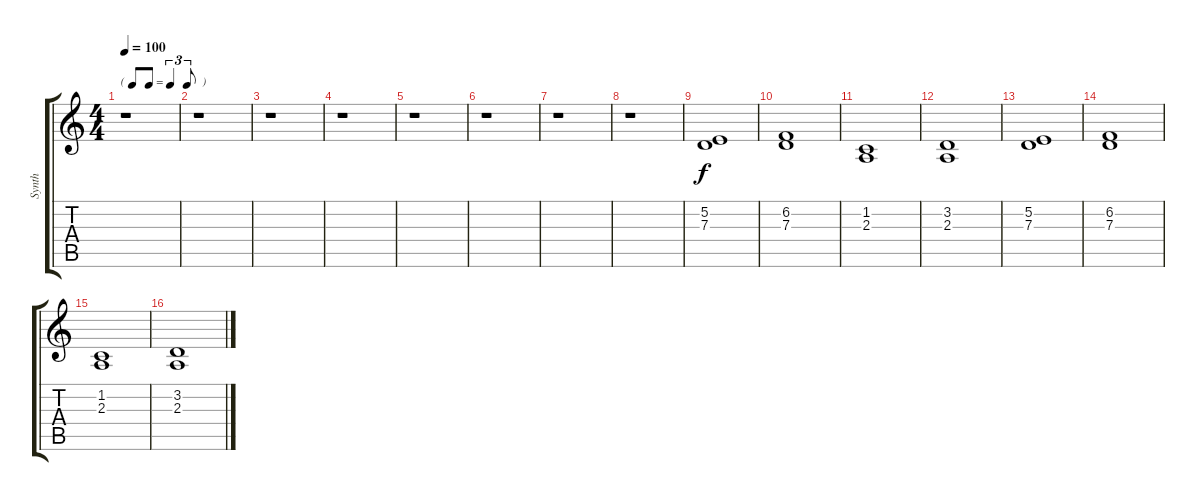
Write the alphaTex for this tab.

\track ("Synth" "Synth") {instrument choiraahs}
\staff {score tabs}
\tuning (E4 B3 G3 D3 A2 D2) {hide}
\ts (4 4)
\tf triplet8th
\tempo 100
\clef g2
\ks c
r.1{dy f} |
r.1 |
r.1 |
r.1 |
r.1 |
r.1 |
r.1 |
r.1 |
(5.2 7.3).1 |
(6.2 7.3).1 |
(1.2 2.3).1 |
(3.2 2.3).1 |
(5.2 7.3).1 |
(6.2 7.3).1 |
(1.2 2.3).1 |
(3.2 2.3).1
